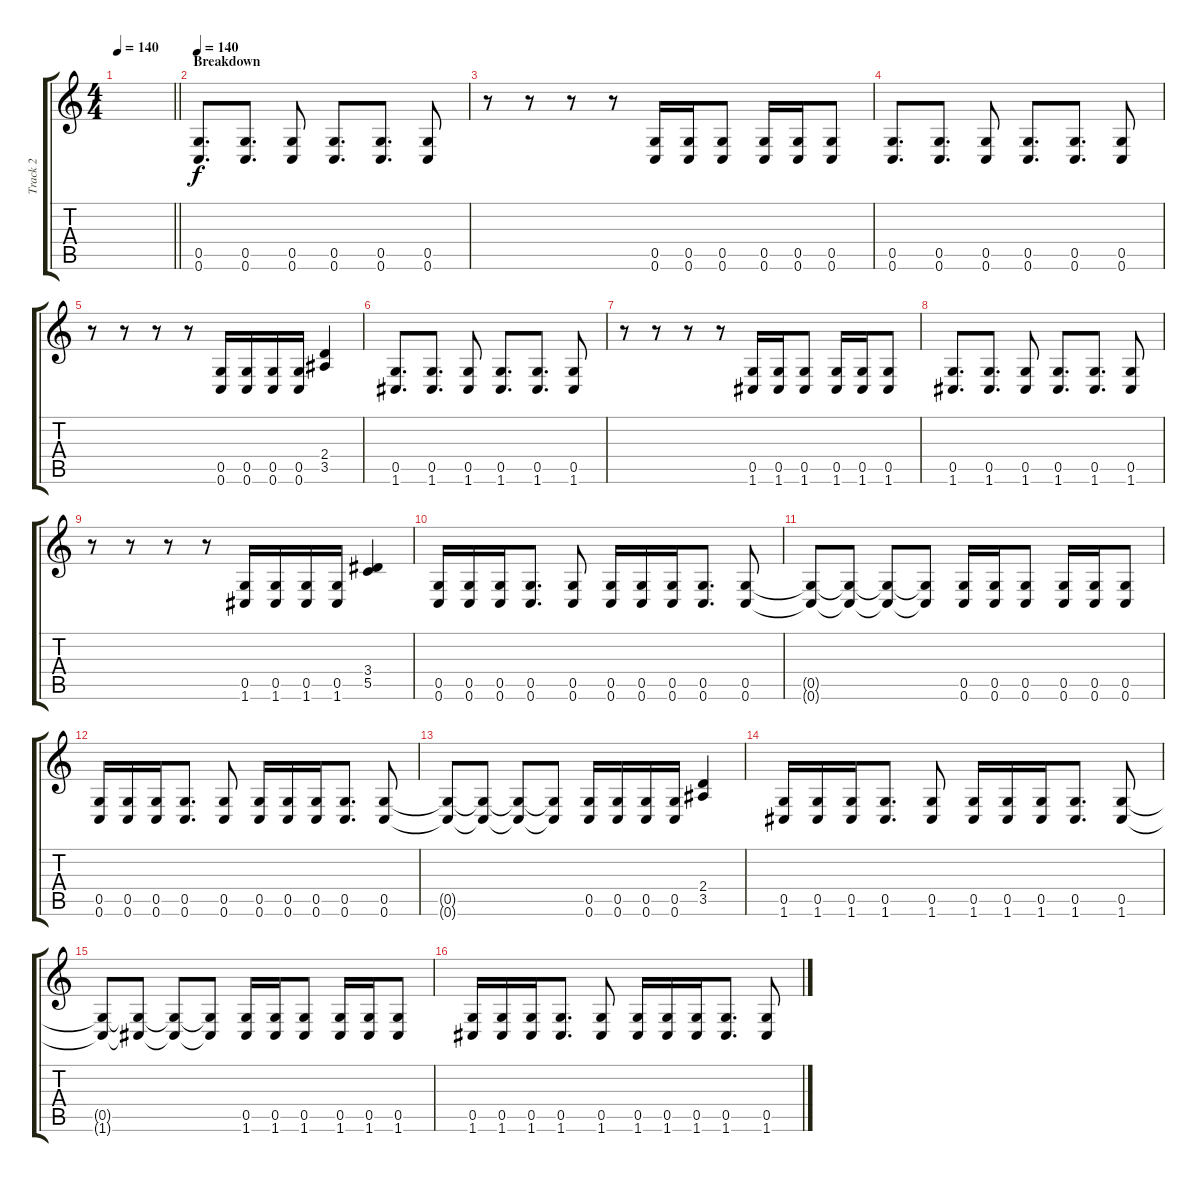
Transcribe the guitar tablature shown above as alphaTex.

\track ("Track 2" "Track 2") {instrument overdrivenguitar}
\staff {score tabs}
\tuning (D4 A3 F3 C3 G2 C2) {hide}
\ts (4 4)
\tempo 140
\clef g2
\barLineRight lightlight
\ks c
|
\section ("" "Breakdown")
\tempo 140
(0.5 0.6).8{d} (0.5 0.6).8{d} (0.5 0.6).8 (0.5 0.6).8{d} (0.5 0.6).8{d} (0.5 0.6).8 |
r.8 r.8 r.8 r.8 (0.5 0.6).16 (0.5 0.6).16 (0.5 0.6).8 (0.5 0.6).16 (0.5 0.6).16 (0.5 0.6).8 |
(0.5 0.6).8{d} (0.5 0.6).8{d} (0.5 0.6).8 (0.5 0.6).8{d} (0.5 0.6).8{d} (0.5 0.6).8 |
r.8 r.8 r.8 r.8 (0.5 0.6).16 (0.5 0.6).16 (0.5 0.6).16 (0.5 0.6).16 (2.4 3.5).4 |
(0.5 1.6).8{d} (0.5 1.6).8{d} (0.5 1.6).8 (0.5 1.6).8{d} (0.5 1.6).8{d} (0.5 1.6).8 |
r.8 r.8 r.8 r.8 (0.5 1.6).16 (0.5 1.6).16 (0.5 1.6).8 (0.5 1.6).16 (0.5 1.6).16 (0.5 1.6).8 |
(0.5 1.6).8{d} (0.5 1.6).8{d} (0.5 1.6).8 (0.5 1.6).8{d} (0.5 1.6).8{d} (0.5 1.6).8 |
r.8 r.8 r.8 r.8 (0.5 1.6).16 (0.5 1.6).16 (0.5 1.6).16 (0.5 1.6).16 (3.4 5.5).4 |
(0.5 0.6).16 (0.5 0.6).16 (0.5 0.6).16 (0.5 0.6).8{d} (0.5 0.6).8 (0.5 0.6).16 (0.5 0.6).16 (0.5 0.6).16 (0.5 0.6).8{d} (0.5 0.6).8 |
(0.5{t} 0.6{t}).8 (0.5{t} 0.6{t}).8 (0.5{t} 0.6{t}).8 (0.5{t} 0.6{t}).8 (0.5 0.6).16 (0.5 0.6).16 (0.5 0.6).8 (0.5 0.6).16 (0.5 0.6).16 (0.5 0.6).8 |
(0.5 0.6).16 (0.5 0.6).16 (0.5 0.6).16 (0.5 0.6).8{d} (0.5 0.6).8 (0.5 0.6).16 (0.5 0.6).16 (0.5 0.6).16 (0.5 0.6).8{d} (0.5 0.6).8 |
(0.5{t} 0.6{t}).8 (0.5{t} 0.6{t}).8 (0.5{t} 0.6{t}).8 (0.5{t} 0.6{t}).8 (0.5 0.6).16 (0.5 0.6).16 (0.5 0.6).16 (0.5 0.6).16 (2.4 3.5).4 |
(0.5 1.6).16 (0.5 1.6).16 (0.5 1.6).16 (0.5 1.6).8{d} (0.5 1.6).8 (0.5 1.6).16 (0.5 1.6).16 (0.5 1.6).16 (0.5 1.6).8{d} (0.5 1.6).8 |
(0.5{t} 1.6{t}).8 (0.5{t} 1.6{t}).8 (0.5{t} 1.6{t}).8 (0.5{t} 1.6{t}).8 (0.5 1.6).16 (0.5 1.6).16 (0.5 1.6).8 (0.5 1.6).16 (0.5 1.6).16 (0.5 1.6).8 |
(0.5 1.6).16 (0.5 1.6).16 (0.5 1.6).16 (0.5 1.6).8{d} (0.5 1.6).8 (0.5 1.6).16 (0.5 1.6).16 (0.5 1.6).16 (0.5 1.6).8{d} (0.5 1.6).8
